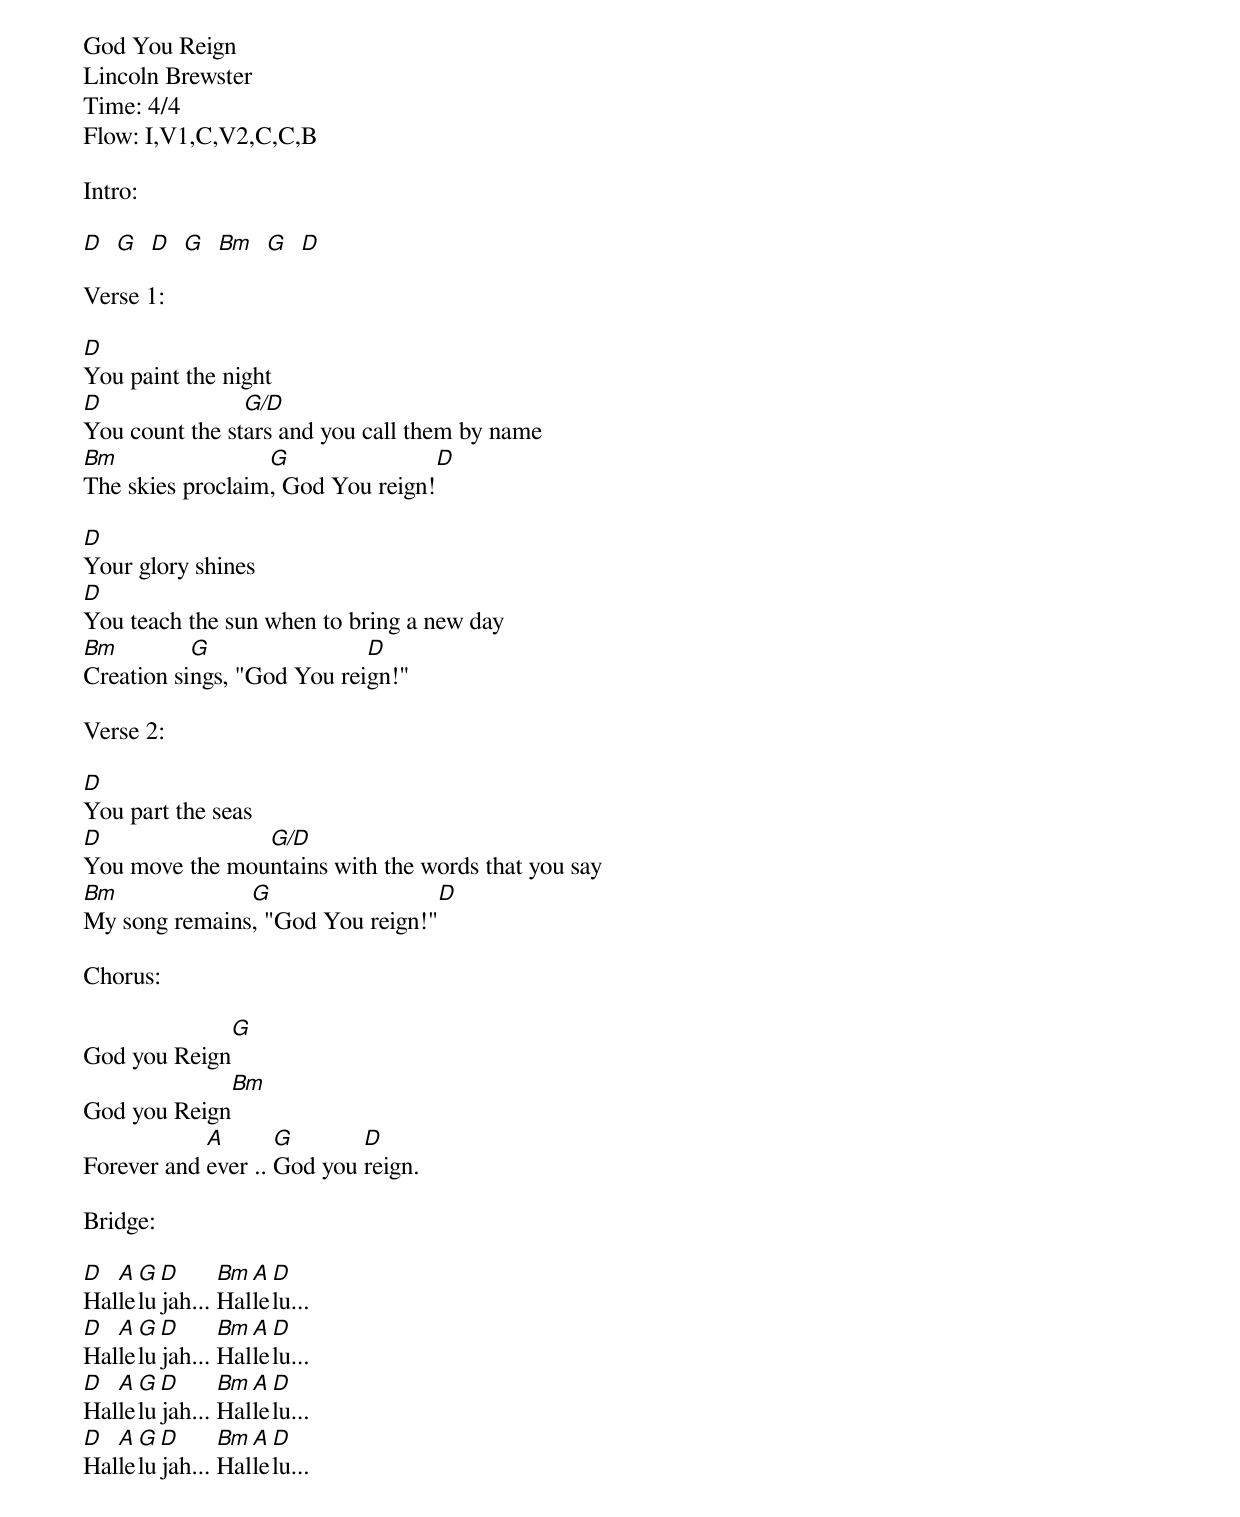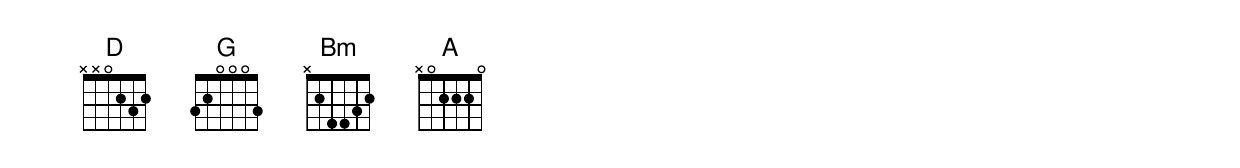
God You Reign
Lincoln Brewster
Time: 4/4
Flow: I,V1,C,V2,C,C,B

Intro:

[D]  [G]  [D]  [G]  [Bm]  [G]  [D]

Verse 1:

[D]You paint the night
[D]You count the st[G/D]ars and you call them by name
[Bm]The skies proclaim[G], God You reign![D]

[D]Your glory shines
[D]You teach the sun when to bring a new day
[Bm]Creation si[G]ngs, "God You rei[D]gn!"

Verse 2:

[D]You part the seas
[D]You move the mou[G/D]ntains with the words that you say
[Bm]My song remains[G], "God You reign!"[D]

Chorus:

God you Reign[G]
God you Reign[Bm]
Forever and [A]ever .. [G]God you [D]reign.

Bridge:

[D]Hal[A]le[G]lu[D]jah... [Bm]Hal[A]le[D]lu...
[D]Hal[A]le[G]lu[D]jah... [Bm]Hal[A]le[D]lu...
[D]Hal[A]le[G]lu[D]jah... [Bm]Hal[A]le[D]lu...
[D]Hal[A]le[G]lu[D]jah... [Bm]Hal[A]le[D]lu...
